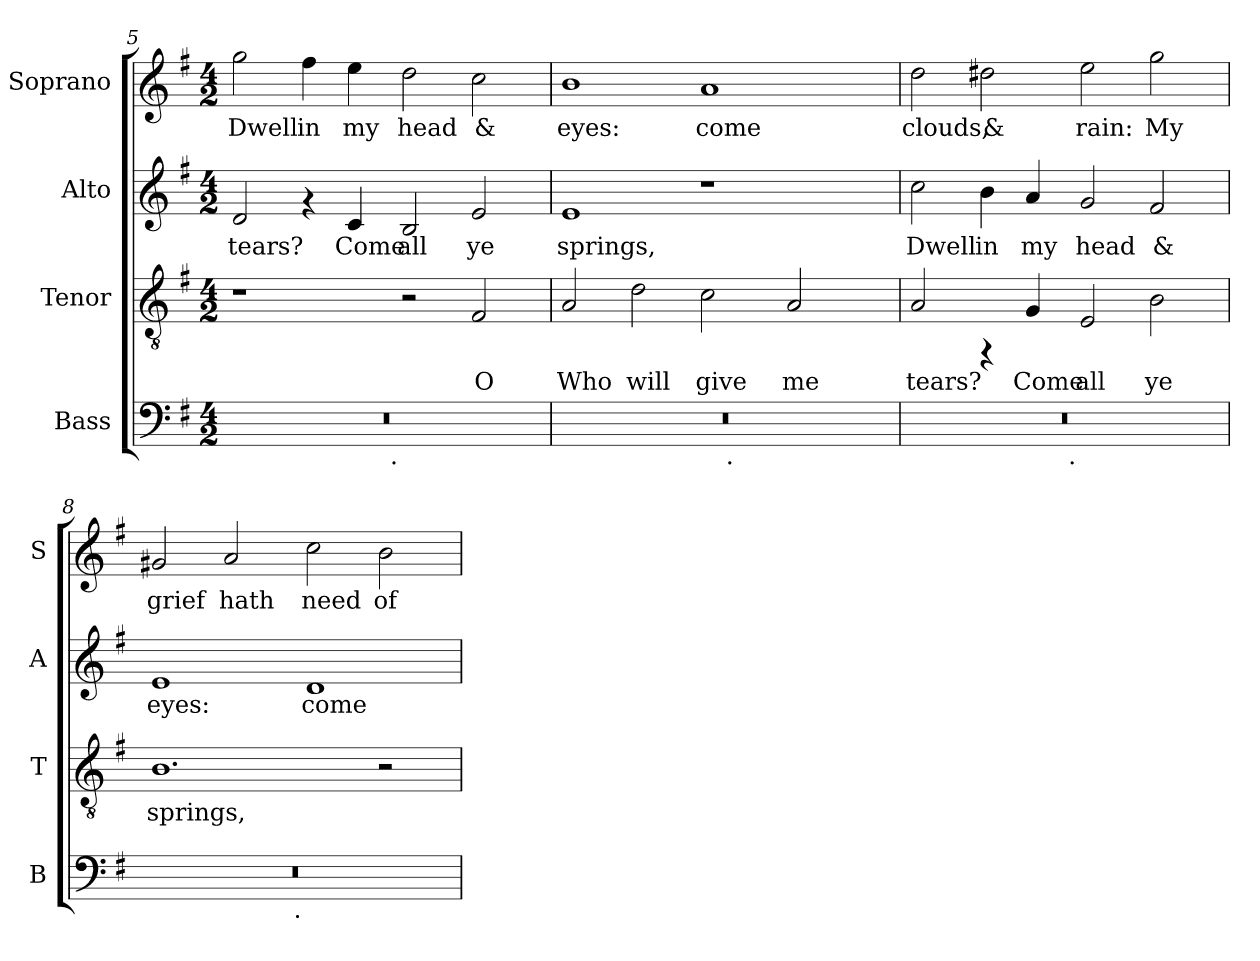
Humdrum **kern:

**kern	**kern	**text	**kern	**text	**kern	**text
*part4	*part3	*part3	*part2	*part2	*part1	*part1
*staff4	*staff3	*staff3	*staff2	*staff2	*staff1	*staff1
*I"Bass	*I"Tenor	*	*I"Alto	*	*I"Soprano	*
*I'B	*I'T	*	*I'A	*	*I'S	*
*clefF4	*clefGv2	*	*clefG2	*	*clefG2	*
*k[f#]	*k[f#]	*	*k[f#]	*	*k[f#]	*
*G:	*G:	*	*G:	*	*G:	*
*M4/2	*M4/2	*	*M4/2	*	*M4/2	*
=5	=5	=5	=5	=5	=5	=5
!	!	!	!	!LO:LY:b:cj	!	!LO:LY:b:cj
*^	*	*	*	*	*	*
0r	2ryy	1r	.	2d/	tears?	2gg\	Dwell
!	!	!	!	!	!	!	!LO:LY:b:cj
.	4...ryy	.	.	4rf	.	4ff#\	in
!	!	!	!	!	!LO:LY:b:cj	!	!LO:LY:b:cj
.	.	.	.	4c/	Come	4ee\	my
!	!LO:TX:b:t=.	!	!	!	!	!	!
.	1ryy	.	.	.	.	.	.
!	!	!	!	!	!LO:LY:b:cj	!	!LO:LY:b:cj
.	.	2r	.	2B/	all	2dd\	head
!	!	!	!LO:LY:b:cj	!	!LO:LY:b:cj	!	!LO:LY:b:cj
.	.	2F#/	O	2e/	ye	2cc\	&
.	32ryy	.	.	.	.	.	.
!!LO:PB:g=z
=6	=6	=6	=6	=6	=6	=6	=6
!	!	!	!LO:LY:b:cj	!	!LO:LY:b:cj	!	!LO:LY:b:cj
0r	1ryy	2A/	Who	1e	springs,	1b	eyes:
!	!	!	!LO:LY:b:cj	!	!	!	!
.	.	2d\	will	.	.	.	.
!	!	!	!LO:LY:b:cj	!	!	!	!LO:LY:b:cj
.	16.ryy	2c\	give	1r	.	1a	come
!	!LO:TX:b:t=.	!	!	!	!	!	!
.	2ryy	.	.	.	.	.	.
!	!	!	!LO:LY:b:cj	!	!	!	!
.	.	2A/	me	.	.	.	.
.	4ryy	.	.	.	.	.	.
.	8ryy	.	.	.	.	.	.
.	32ryy	.	.	.	.	.	.
=7	=7	=7	=7	=7	=7	=7	=7
!	!	!	!LO:LY:b:cj	!	!LO:LY:b:cj	!	!LO:LY:b:cj
0r	2ryy	2A/	tears?	2cc\	Dwell	2dd\	clouds,
!	!	!	!	!	!LO:LY:b:cj	!	!LO:LY:b:cj
.	4...ryy	4rFF	.	4b\	in	2dd#X\	&
!	!	!	!LO:LY:b:cj	!	!LO:LY:b:cj	!	!
.	.	4G/	Come	4a/	my	.	.
!	!LO:TX:b:t=.	!	!	!	!	!	!
.	1ryy	.	.	.	.	.	.
!	!	!	!LO:LY:b:cj	!	!LO:LY:b:cj	!	!LO:LY:b:cj
.	.	2E/	all	2g/	head	2ee\	rain:
!	!	!	!LO:LY:b:cj	!	!LO:LY:b:cj	!	!LO:LY:b:cj
.	.	2B\	ye	2f#/	&	2gg\	My
.	32ryy	.	.	.	.	.	.
=8	=8	=8	=8	=8	=8	=8	=8
!	!	!	!LO:LY:b:cj	!	!LO:LY:b:cj	!	!LO:LY:b:cj
0r	2ryy	1.B	springs,	1e	eyes:	2g#X/	grief
!	!	!	!	!	!	!	!LO:LY:b:cj
.	4...ryy	.	.	.	.	2a/	hath
!	!LO:TX:b:t=.	!	!	!	!	!	!
.	1ryy	.	.	.	.	.	.
!	!	!	!	!	!LO:LY:b:cj	!	!LO:LY:b:cj
.	.	.	.	1d	come	2cc\	need
!	!	!	!	!	!	!	!LO:LY:b:cj
.	.	2r	.	.	.	2b\	of
.	32ryy	.	.	.	.	.	.
*v	*v	*	*	*	*	*	*
=	=	=	=	=	=	=
*-	*-	*-	*-	*-	*-	*-
